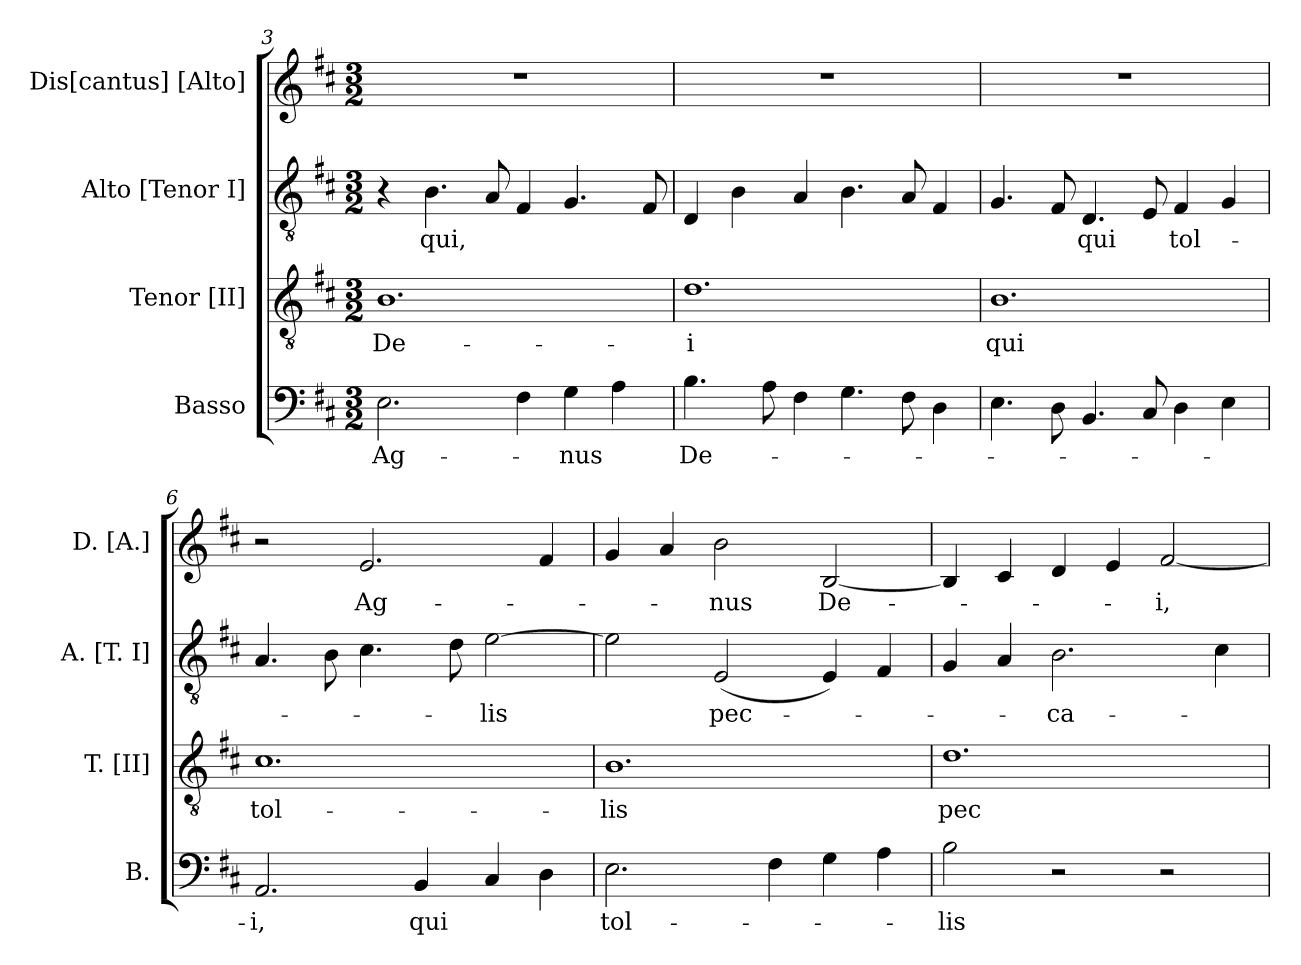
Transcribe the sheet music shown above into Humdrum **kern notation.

**kern	**text	**kern	**text	**kern	**text	**kern	**text
*part4	*part4	*part3	*part3	*part2	*part2	*part1	*part1
*staff4	*staff4	*staff3	*staff3	*staff2	*staff2	*staff1	*staff1
*I"Basso	*	*I"Tenor [II]	*	*I"Alto [Tenor I]	*	*I"Dis[cantus] [Alto]	*
*I'B.	*	*I'T. [II]	*	*I'A. [T. I]	*	*I'D. [A.]	*
*clefF4	*	*clefGv2	*	*clefGv2	*	*clefG2	*
*	*	*ITrd7c12	*	*ITrd7c12	*	*	*
*k[f#c#]	*	*k[f#c#]	*	*k[f#c#]	*	*k[f#c#]	*
*D:	*	*D:	*	*D:	*	*D:	*
*M3/2	*	*M3/2	*	*M3/2	*	*M3/2	*
=3	=3	=3	=3	=3	=3	=3	=3
!	!LO:LY:b:color=#000000	!	!	!	!	!	!
!	!	!	!LO:LY:b:color=#000000	!	!	!LO:N:vis=1	!
2.Ei\	Ag-	1.BBi	De-	4r	.	1.r	.
!	!	!	!	!	!LO:LY:b:color=#000000	!	!
.	.	.	.	4.BBi\	qui,	.	.
.	.	.	.	8AAi/	.	.	.
4F#i\	.	.	.	4FF#i/	.	.	.
!	!LO:LY:b:color=#000000	!	!	!	!	!	!
4Gi\	-nus	.	.	4.GGi/	.	.	.
4Ai\	.	.	.	.	.	.	.
.	.	.	.	8FF#i/	.	.	.
=4	=4	=4	=4	=4	=4	=4	=4
!	!LO:LY:b:color=#000000	!	!	!	!	!	!
!	!	!	!LO:LY:b:color=#000000	!	!	!LO:N:vis=1	!
4.Bi\	De-	1.Di	-i	4DDi/	.	1.r	.
.	.	.	.	4BBi\	.	.	.
8Ai\	.	.	.	.	.	.	.
4F#i\	.	.	.	4AAi/	.	.	.
4.Gi\	.	.	.	4.BBi\	.	.	.
8F#i\	.	.	.	8AAi/	.	.	.
4Di\	.	.	.	4FF#i/	.	.	.
=5	=5	=5	=5	=5	=5	=5	=5
!	!	!	!LO:LY:b:color=#000000	!	!	!LO:N:vis=1	!
4.Ei\	.	1.BBi	qui	4.GGi/	.	1.r	.
8Di\	.	.	.	8FF#i/	.	.	.
!	!	!	!	!	!LO:LY:b:color=#000000	!	!
4.BBi/	.	.	.	4.DDi/	qui	.	.
8C#i/	.	.	.	8EEi/	.	.	.
!	!	!	!	!	!LO:LY:b:color=#000000	!	!
4Di\	.	.	.	4FF#i/	tol-	.	.
4Ei\	.	.	.	4GGi/	.	.	.
!!LO:LB:g=z
=6	=6	=6	=6	=6	=6	=6	=6
!	!LO:LY:b:color=#000000	!	!	!	!	!	!
!	!	!	!LO:LY:b:color=#000000	!	!	!	!
2.AAi/	-i,	1.C#i	tol-	4.AAi/	.	2r	.
.	.	.	.	8BBi\	.	.	.
!	!	!	!	!	!	!	!LO:LY:b:color=#000000
.	.	.	.	4.C#i\	.	2.ei/	Ag-
!	!LO:LY:b:color=#000000	!	!	!	!	!	!
4BBi/	qui	.	.	.	.	.	.
.	.	.	.	8Di\	.	.	.
!	!	!	!	!	!LO:LY:b:color=#000000	!	!
4C#i/	.	.	.	[>2Ei\	-lis	.	.
4Di\	.	.	.	.	.	4f#i/	.
=7	=7	=7	=7	=7	=7	=7	=7
!	!LO:LY:b:color=#000000	!	!	!	!	!	!
!	!	!	!LO:LY:b:color=#000000	!	!	!	!
2.Ei\	tol-	1.BBi	-lis	2Ei\]	.	4gi/	.
.	.	.	.	.	.	4ai/	.
!	!	!	!	!	!LO:LY:b:color=#000000	!	!
!	!	!	!	!	!	!	!LO:LY:b:color=#000000
.	.	.	.	(2EEi/	pec-	2bi\	-nus
4F#i\	.	.	.	.	.	.	.
!	!	!	!	!	!	!	!LO:LY:b:color=#000000
4Gi\	.	.	.	4EEi/)	.	[<2Bi/	De-
4Ai\	.	.	.	4FF#i/	.	.	.
=8	=8	=8	=8	=8	=8	=8	=8
!	!LO:LY:b:color=#000000	!	!	!	!	!	!
!	!	!	!LO:LY:b:color=#000000	!	!	!	!
2Bi\	-lis	1.Di	pec-	4GGi/	.	4Bi/]	.
.	.	.	.	4AAi/	.	4c#i/	.
!	!	!	!	!	!LO:LY:b:color=#000000	!	!
2r	.	.	.	2.BBi\	-ca-	4di/	.
.	.	.	.	.	.	4ei/	.
!	!	!	!	!	!	!	!LO:LY:b:color=#000000
2r	.	.	.	.	.	[<2f#i/	-i,
.	.	.	.	4C#i\	.	.	.
=	=	=	=	=	=	=	=
*-	*-	*-	*-	*-	*-	*-	*-
